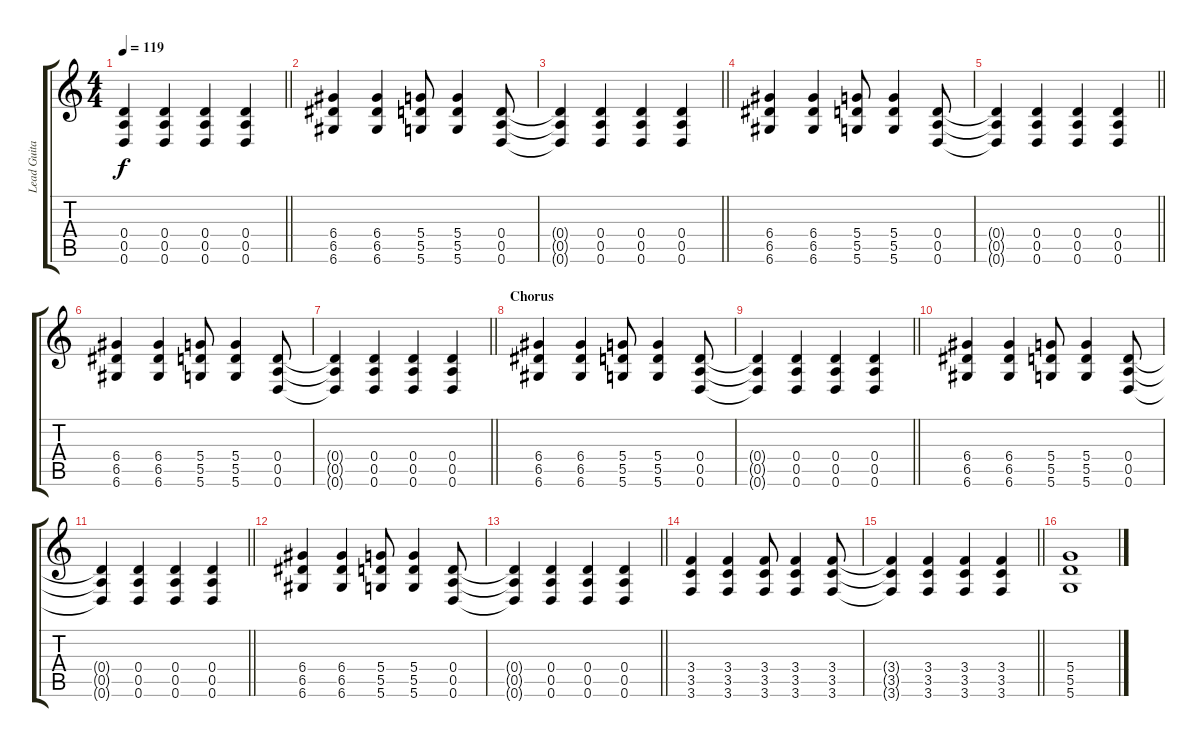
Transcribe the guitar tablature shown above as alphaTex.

\track ("Lead Guitar" "Lead Guita") {instrument overdrivenguitar}
\staff {score tabs}
\tuning (E4 B3 G3 D3 A2 D2) {hide}
\ts (4 4)
\tempo 119
\clef g2
\barLineRight lightlight
\ks c
(0.4{t} 0.5{t} 0.6{t}).4{dy f} (0.4 0.5 0.6).4 (0.4 0.5 0.6).4 (0.4 0.5 0.6).4 |
(6.4 6.5 6.6).4 (6.4 6.5 6.6).4 (5.4 5.5 5.6).8 (5.4 5.5 5.6).4 (0.4 0.5 0.6).8 |
\barLineRight lightlight
(0.4{t} 0.5{t} 0.6{t}).4 (0.4 0.5 0.6).4 (0.4 0.5 0.6).4 (0.4 0.5 0.6).4 |
(6.4 6.5 6.6).4 (6.4 6.5 6.6).4 (5.4 5.5 5.6).8 (5.4 5.5 5.6).4 (0.4 0.5 0.6).8 |
\barLineRight lightlight
(0.4{t} 0.5{t} 0.6{t}).4 (0.4 0.5 0.6).4 (0.4 0.5 0.6).4 (0.4 0.5 0.6).4 |
(6.4 6.5 6.6).4 (6.4 6.5 6.6).4 (5.4 5.5 5.6).8 (5.4 5.5 5.6).4 (0.4 0.5 0.6).8 |
\barLineRight lightlight
(0.4{t} 0.5{t} 0.6{t}).4 (0.4 0.5 0.6).4 (0.4 0.5 0.6).4 (0.4 0.5 0.6).4 |
\section ("" "Chorus")
(6.4 6.5 6.6).4 (6.4 6.5 6.6).4 (5.4 5.5 5.6).8 (5.4 5.5 5.6).4 (0.4 0.5 0.6).8 |
\barLineRight lightlight
(0.4{t} 0.5{t} 0.6{t}).4 (0.4 0.5 0.6).4 (0.4 0.5 0.6).4 (0.4 0.5 0.6).4 |
(6.4 6.5 6.6).4 (6.4 6.5 6.6).4 (5.4 5.5 5.6).8 (5.4 5.5 5.6).4 (0.4 0.5 0.6).8 |
\barLineRight lightlight
(0.4{t} 0.5{t} 0.6{t}).4 (0.4 0.5 0.6).4 (0.4 0.5 0.6).4 (0.4 0.5 0.6).4 |
(6.4 6.5 6.6).4 (6.4 6.5 6.6).4 (5.4 5.5 5.6).8 (5.4 5.5 5.6).4 (0.4 0.5 0.6).8 |
\barLineRight lightlight
(0.4{t} 0.5{t} 0.6{t}).4 (0.4 0.5 0.6).4 (0.4 0.5 0.6).4 (0.4 0.5 0.6).4 |
(3.4 3.5 3.6).4 (3.4 3.5 3.6).4 (3.4 3.5 3.6).8 (3.4 3.5 3.6).4 (3.4 3.5 3.6).8 |
\barLineRight lightlight
(3.4{t} 3.5{t} 3.6{t}).4 (3.4 3.5 3.6).4 (3.4 3.5 3.6).4 (3.4 3.5 3.6).4 |
(5.4 5.5 5.6).1
